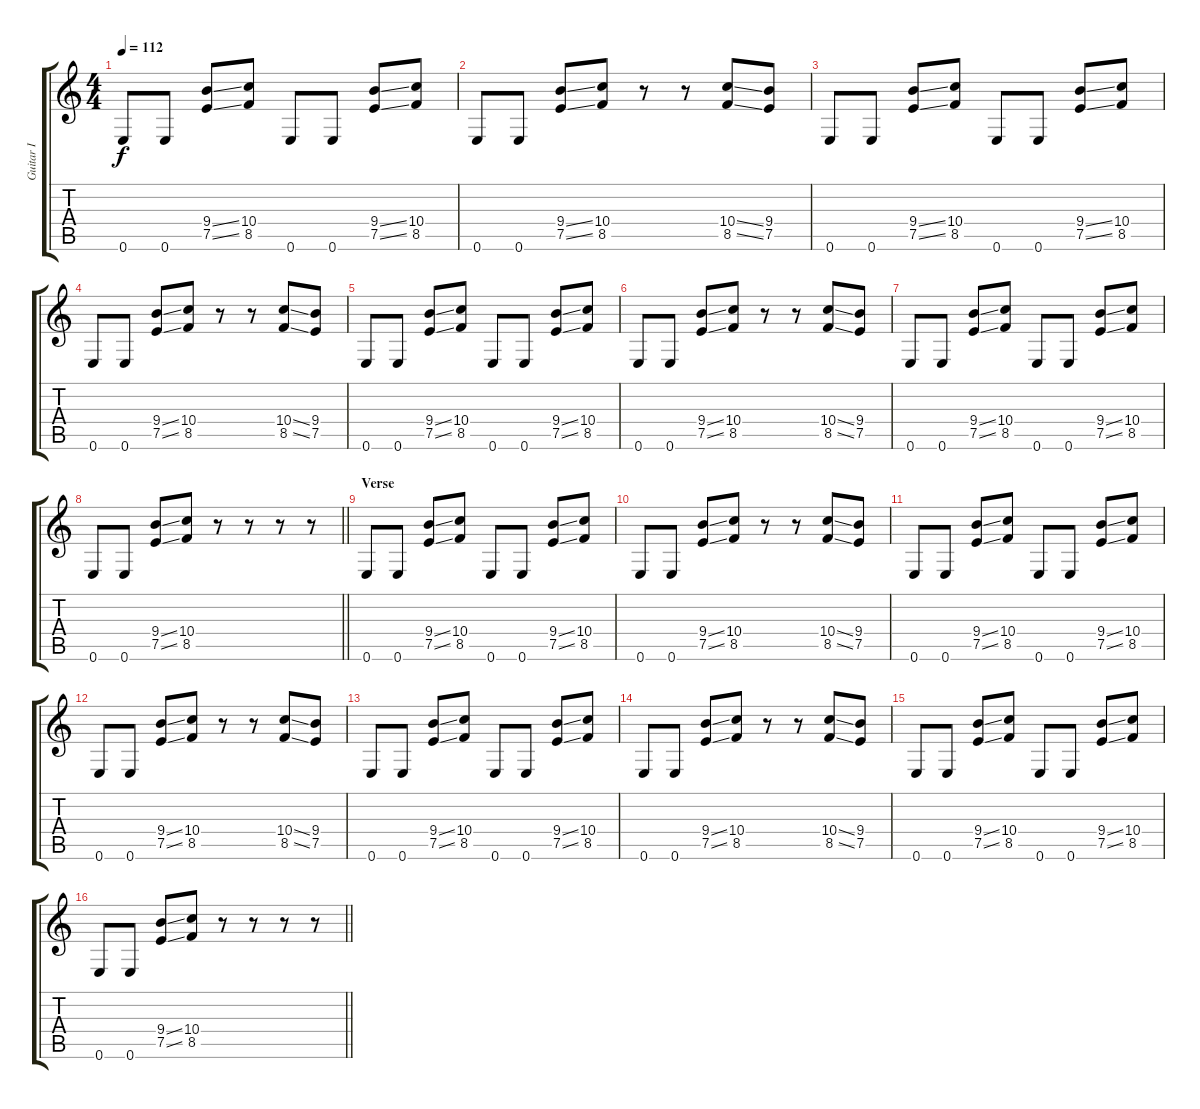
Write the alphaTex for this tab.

\track ("Guitar I" "Guitar I") {instrument distortionguitar}
\staff {score tabs}
\tuning (E4 B3 G3 D3 A2 E2) {hide}
\ts (4 4)
\tempo 112
\clef g2
\ks c
0.6.8{dy f} 0.6.8 (9.4{ss} 7.5{ss}).8 (10.4 8.5).8 0.6.8 0.6.8 (9.4{ss} 7.5{ss}).8 (10.4 8.5).8 |
0.6.8 0.6.8 (9.4{ss} 7.5{ss}).8 (10.4 8.5).8 r.8 r.8 (10.4{ss} 8.5{ss}).8 (9.4 7.5).8 |
0.6.8 0.6.8 (9.4{ss} 7.5{ss}).8 (10.4 8.5).8 0.6.8 0.6.8 (9.4{ss} 7.5{ss}).8 (10.4 8.5).8 |
0.6.8 0.6.8 (9.4{ss} 7.5{ss}).8 (10.4 8.5).8 r.8 r.8 (10.4{ss} 8.5{ss}).8 (9.4 7.5).8 |
0.6.8 0.6.8 (9.4{ss} 7.5{ss}).8 (10.4 8.5).8 0.6.8 0.6.8 (9.4{ss} 7.5{ss}).8 (10.4 8.5).8 |
0.6.8 0.6.8 (9.4{ss} 7.5{ss}).8 (10.4 8.5).8 r.8 r.8 (10.4{ss} 8.5{ss}).8 (9.4 7.5).8 |
0.6.8 0.6.8 (9.4{ss} 7.5{ss}).8 (10.4 8.5).8 0.6.8 0.6.8 (9.4{ss} 7.5{ss}).8 (10.4 8.5).8 |
\barLineRight lightlight
0.6.8 0.6.8 (9.4{ss} 7.5{ss}).8 (10.4 8.5).8 r.8 r.8 r.8 r.8 |
\section ("" "Verse")
0.6.8 0.6.8 (9.4{ss} 7.5{ss}).8 (10.4 8.5).8 0.6.8 0.6.8 (9.4{ss} 7.5{ss}).8 (10.4 8.5).8 |
0.6.8 0.6.8 (9.4{ss} 7.5{ss}).8 (10.4 8.5).8 r.8 r.8 (10.4{ss} 8.5{ss}).8 (9.4 7.5).8 |
0.6.8 0.6.8 (9.4{ss} 7.5{ss}).8 (10.4 8.5).8 0.6.8 0.6.8 (9.4{ss} 7.5{ss}).8 (10.4 8.5).8 |
0.6.8 0.6.8 (9.4{ss} 7.5{ss}).8 (10.4 8.5).8 r.8 r.8 (10.4{ss} 8.5{ss}).8 (9.4 7.5).8 |
0.6.8 0.6.8 (9.4{ss} 7.5{ss}).8 (10.4 8.5).8 0.6.8 0.6.8 (9.4{ss} 7.5{ss}).8 (10.4 8.5).8 |
0.6.8 0.6.8 (9.4{ss} 7.5{ss}).8 (10.4 8.5).8 r.8 r.8 (10.4{ss} 8.5{ss}).8 (9.4 7.5).8 |
0.6.8 0.6.8 (9.4{ss} 7.5{ss}).8 (10.4 8.5).8 0.6.8 0.6.8 (9.4{ss} 7.5{ss}).8 (10.4 8.5).8 |
\barLineRight lightlight
0.6.8 0.6.8 (9.4{ss} 7.5{ss}).8 (10.4 8.5).8 r.8 r.8 r.8 r.8
